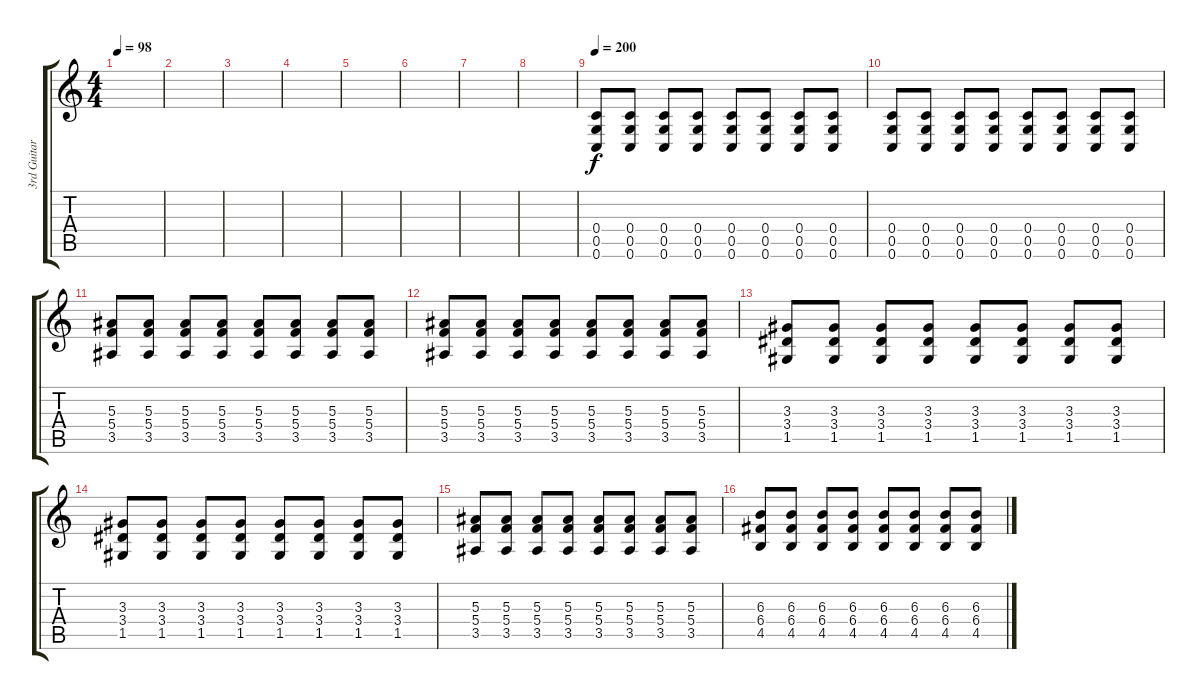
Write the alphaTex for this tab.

\track ("3rd Guitar" "3rd Guitar") {instrument distortionguitar}
\staff {score tabs}
\tuning (D4 A3 F3 C3 G2 C2) {hide}
\ts (4 4)
\tempo 98
\clef g2
\ks c
|
|
|
|
|
|
|
|
\tempo 200
(0.4 0.5 0.6).8 (0.4 0.5 0.6).8 (0.4 0.5 0.6).8 (0.4 0.5 0.6).8 (0.4 0.5 0.6).8 (0.4 0.5 0.6).8 (0.4 0.5 0.6).8 (0.4 0.5 0.6).8 |
(0.4 0.5 0.6).8 (0.4 0.5 0.6).8 (0.4 0.5 0.6).8 (0.4 0.5 0.6).8 (0.4 0.5 0.6).8 (0.4 0.5 0.6).8 (0.4 0.5 0.6).8 (0.4 0.5 0.6).8 |
(5.3 5.4 3.5).8 (5.3 5.4 3.5).8 (5.3 5.4 3.5).8 (5.3 5.4 3.5).8 (5.3 5.4 3.5).8 (5.3 5.4 3.5).8 (5.3 5.4 3.5).8 (5.3 5.4 3.5).8 |
(5.3 5.4 3.5).8 (5.3 5.4 3.5).8 (5.3 5.4 3.5).8 (5.3 5.4 3.5).8 (5.3 5.4 3.5).8 (5.3 5.4 3.5).8 (5.3 5.4 3.5).8 (5.3 5.4 3.5).8 |
(3.3 3.4 1.5).8 (3.3 3.4 1.5).8 (3.3 3.4 1.5).8 (3.3 3.4 1.5).8 (3.3 3.4 1.5).8 (3.3 3.4 1.5).8 (3.3 3.4 1.5).8 (3.3 3.4 1.5).8 |
(3.3 3.4 1.5).8 (3.3 3.4 1.5).8 (3.3 3.4 1.5).8 (3.3 3.4 1.5).8 (3.3 3.4 1.5).8 (3.3 3.4 1.5).8 (3.3 3.4 1.5).8 (3.3 3.4 1.5).8 |
(5.3 5.4 3.5).8 (5.3 5.4 3.5).8 (5.3 5.4 3.5).8 (5.3 5.4 3.5).8 (5.3 5.4 3.5).8 (5.3 5.4 3.5).8 (5.3 5.4 3.5).8 (5.3 5.4 3.5).8 |
(6.3 6.4 4.5).8 (6.3 6.4 4.5).8 (6.3 6.4 4.5).8 (6.3 6.4 4.5).8 (6.3 6.4 4.5).8 (6.3 6.4 4.5).8 (6.3 6.4 4.5).8 (6.3 6.4 4.5).8
